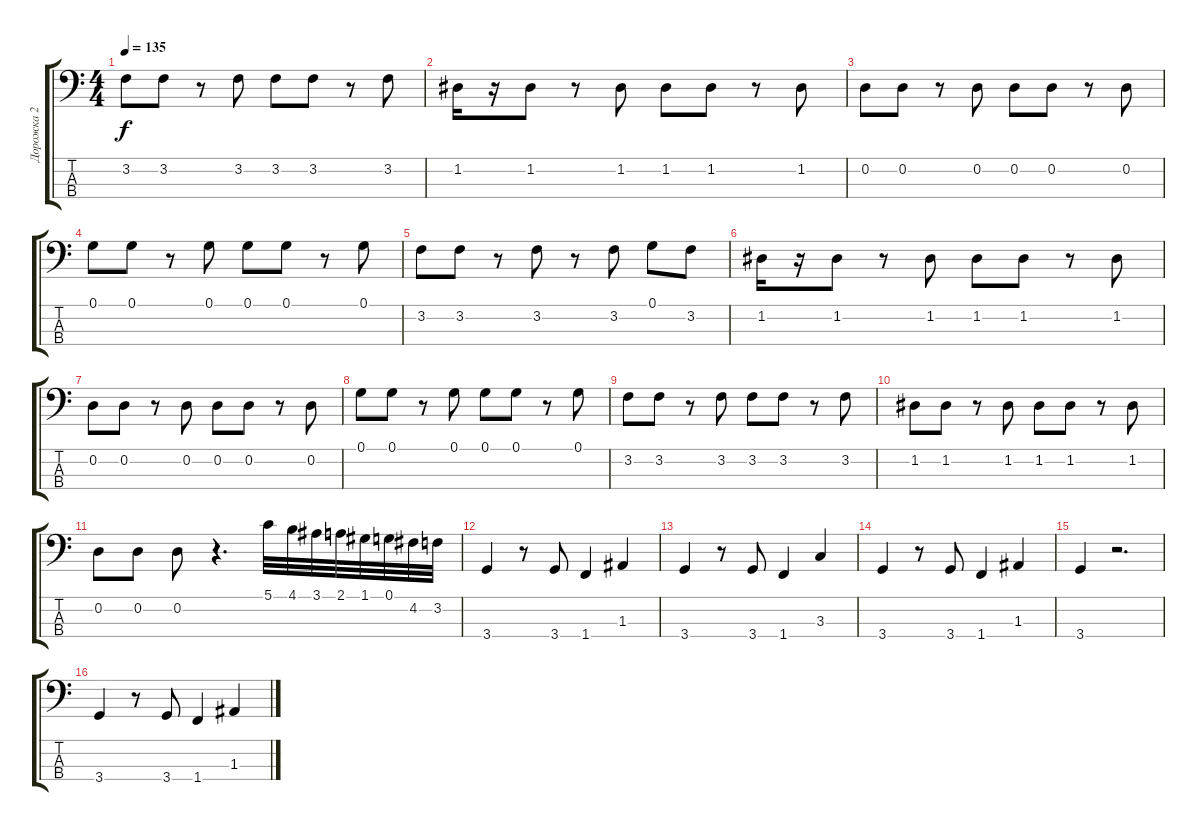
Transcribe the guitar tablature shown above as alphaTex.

\track ("Дорожка 2" "Дорожка 2") {instrument electricbassfinger}
\staff {score tabs}
\tuning (G2 D2 A1 E1) {hide}
\ts (4 4)
\tempo 135
\clef f4
\ks c
3.2.8{dy f} 3.2.8 r.8 3.2.8 3.2.8 3.2.8 r.8 3.2.8 |
1.2.16 r.16 1.2.8 r.8 1.2.8 1.2.8 1.2.8 r.8 1.2.8 |
0.2.8 0.2.8 r.8 0.2.8 0.2.8 0.2.8 r.8 0.2.8 |
0.1.8 0.1.8 r.8 0.1.8 0.1.8 0.1.8 r.8 0.1.8 |
3.2.8 3.2.8 r.8 3.2.8 r.8 3.2.8 0.1.8 3.2.8 |
1.2.16 r.16 1.2.8 r.8 1.2.8 1.2.8 1.2.8 r.8 1.2.8 |
0.2.8 0.2.8 r.8 0.2.8 0.2.8 0.2.8 r.8 0.2.8 |
0.1.8 0.1.8 r.8 0.1.8 0.1.8 0.1.8 r.8 0.1.8 |
3.2.8 3.2.8 r.8 3.2.8 3.2.8 3.2.8 r.8 3.2.8 |
1.2.8 1.2.8 r.8 1.2.8 1.2.8 1.2.8 r.8 1.2.8 |
0.2.8 0.2.8 0.2.8 r.4{d} 5.1.32 4.1.32 3.1.32 2.1.32 1.1.32 0.1.32 4.2.32 3.2.32 |
3.4.4 r.8 3.4.8 1.4.4 1.3.4 |
3.4.4 r.8 3.4.8 1.4.4 3.3.4 |
3.4.4 r.8 3.4.8 1.4.4 1.3.4 |
3.4.4 r.2{d} |
3.4.4 r.8 3.4.8 1.4.4 1.3.4
